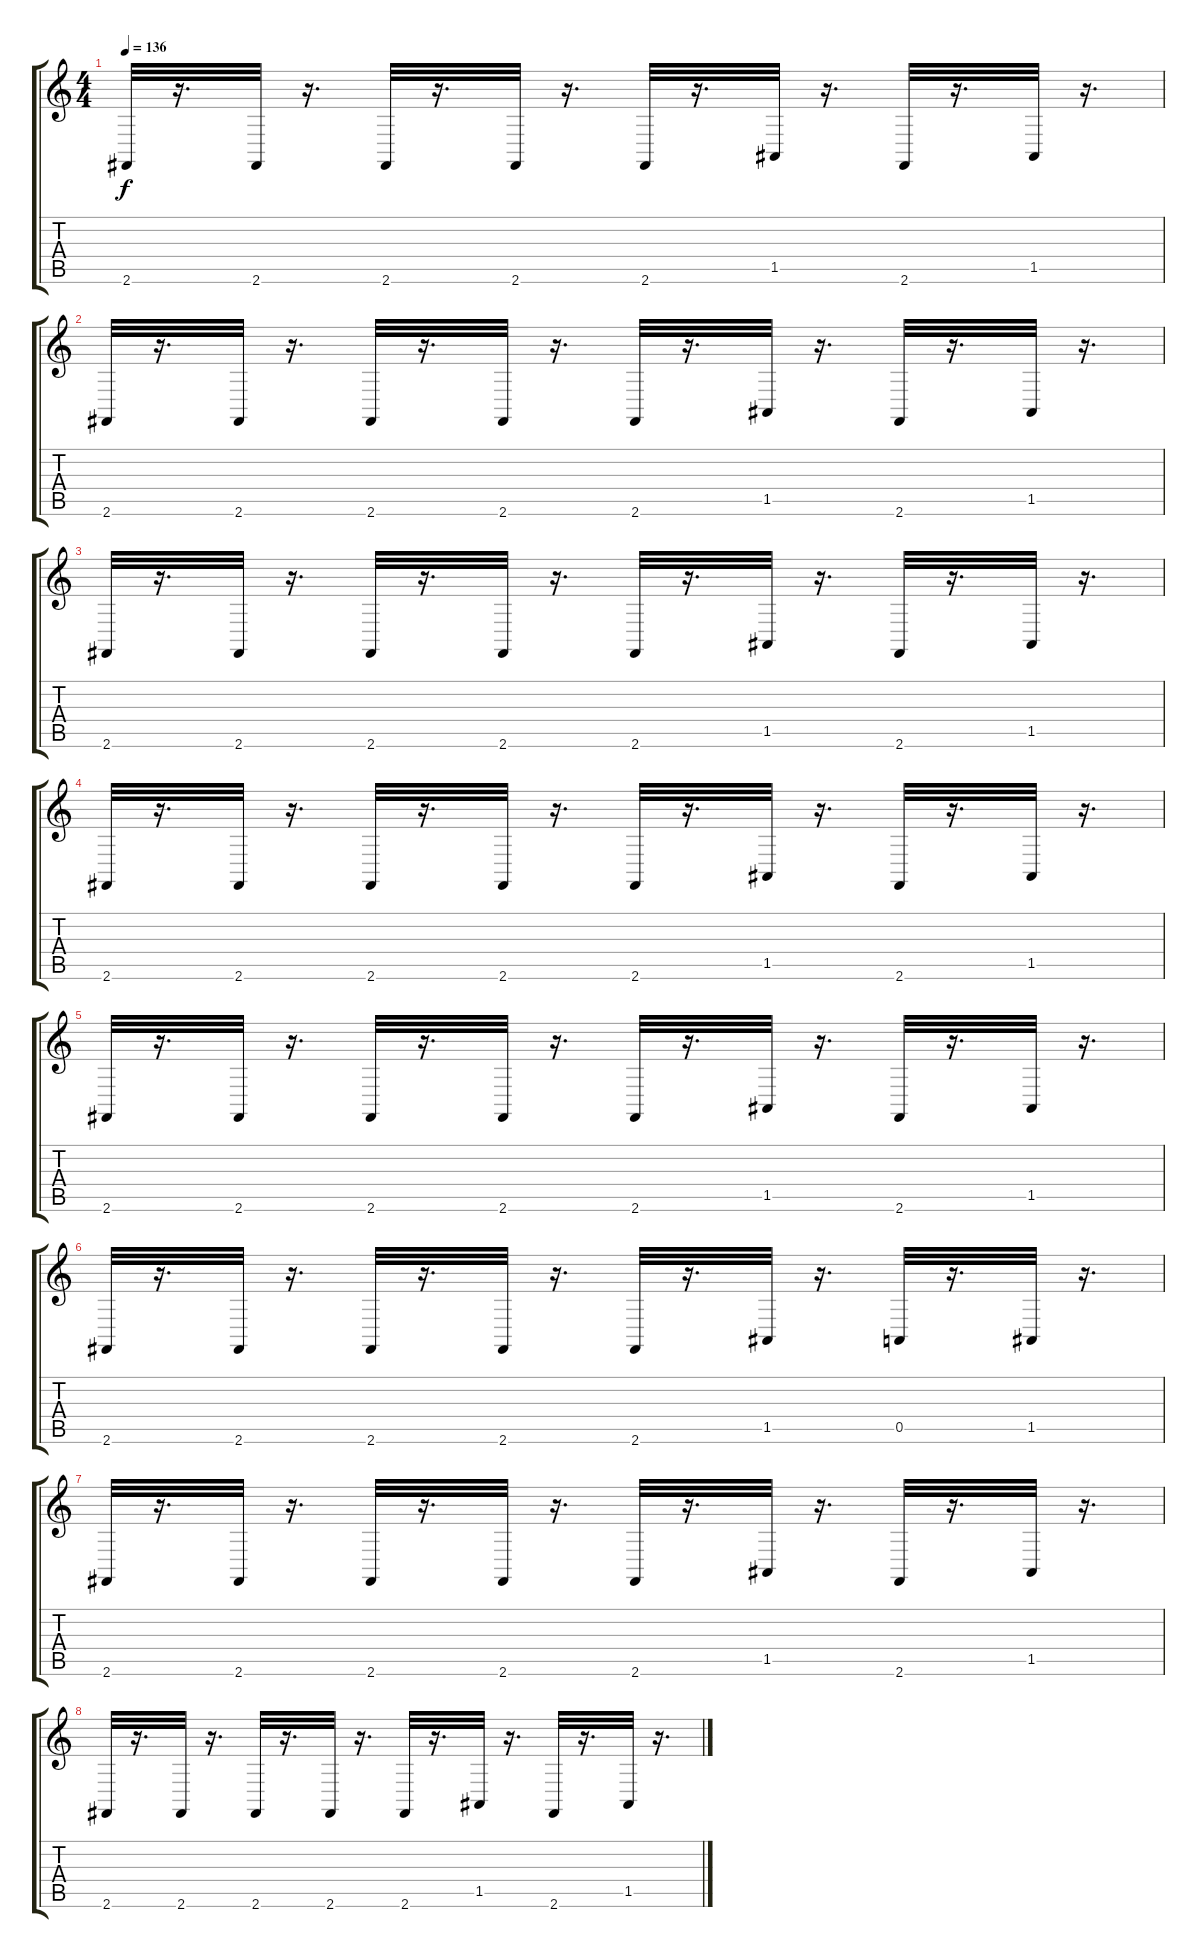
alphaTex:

\track "" {instrument drawbarorgan}
\staff {score tabs}
\tuning (E4 B3 G3 D3 A2 E2) {hide}
\ts (4 4)
\tempo 136
\clef g2
\ks c
2.6.32{dy f} r.16{d} 2.6.32 r.16{d} 2.6.32 r.16{d} 2.6.32 r.16{d} 2.6.32 r.16{d} 1.5.32 r.16{d} 2.6.32 r.16{d} 1.5.32 r.16{d} |
2.6.32 r.16{d} 2.6.32 r.16{d} 2.6.32 r.16{d} 2.6.32 r.16{d} 2.6.32 r.16{d} 1.5.32 r.16{d} 2.6.32 r.16{d} 1.5.32 r.16{d} |
2.6.32 r.16{d} 2.6.32 r.16{d} 2.6.32 r.16{d} 2.6.32 r.16{d} 2.6.32 r.16{d} 1.5.32 r.16{d} 2.6.32 r.16{d} 1.5.32 r.16{d} |
2.6.32 r.16{d} 2.6.32 r.16{d} 2.6.32 r.16{d} 2.6.32 r.16{d} 2.6.32 r.16{d} 1.5.32 r.16{d} 2.6.32 r.16{d} 1.5.32 r.16{d} |
2.6.32 r.16{d} 2.6.32 r.16{d} 2.6.32 r.16{d} 2.6.32 r.16{d} 2.6.32 r.16{d} 1.5.32 r.16{d} 2.6.32 r.16{d} 1.5.32 r.16{d} |
2.6.32 r.16{d} 2.6.32 r.16{d} 2.6.32 r.16{d} 2.6.32 r.16{d} 2.6.32 r.16{d} 1.5.32 r.16{d} 0.5.32 r.16{d} 1.5.32 r.16{d} |
2.6.32 r.16{d} 2.6.32 r.16{d} 2.6.32 r.16{d} 2.6.32 r.16{d} 2.6.32 r.16{d} 1.5.32 r.16{d} 2.6.32 r.16{d} 1.5.32 r.16{d} |
2.6.32 r.16{d} 2.6.32 r.16{d} 2.6.32 r.16{d} 2.6.32 r.16{d} 2.6.32 r.16{d} 1.5.32 r.16{d} 2.6.32 r.16{d} 1.5.32 r.16{d}
